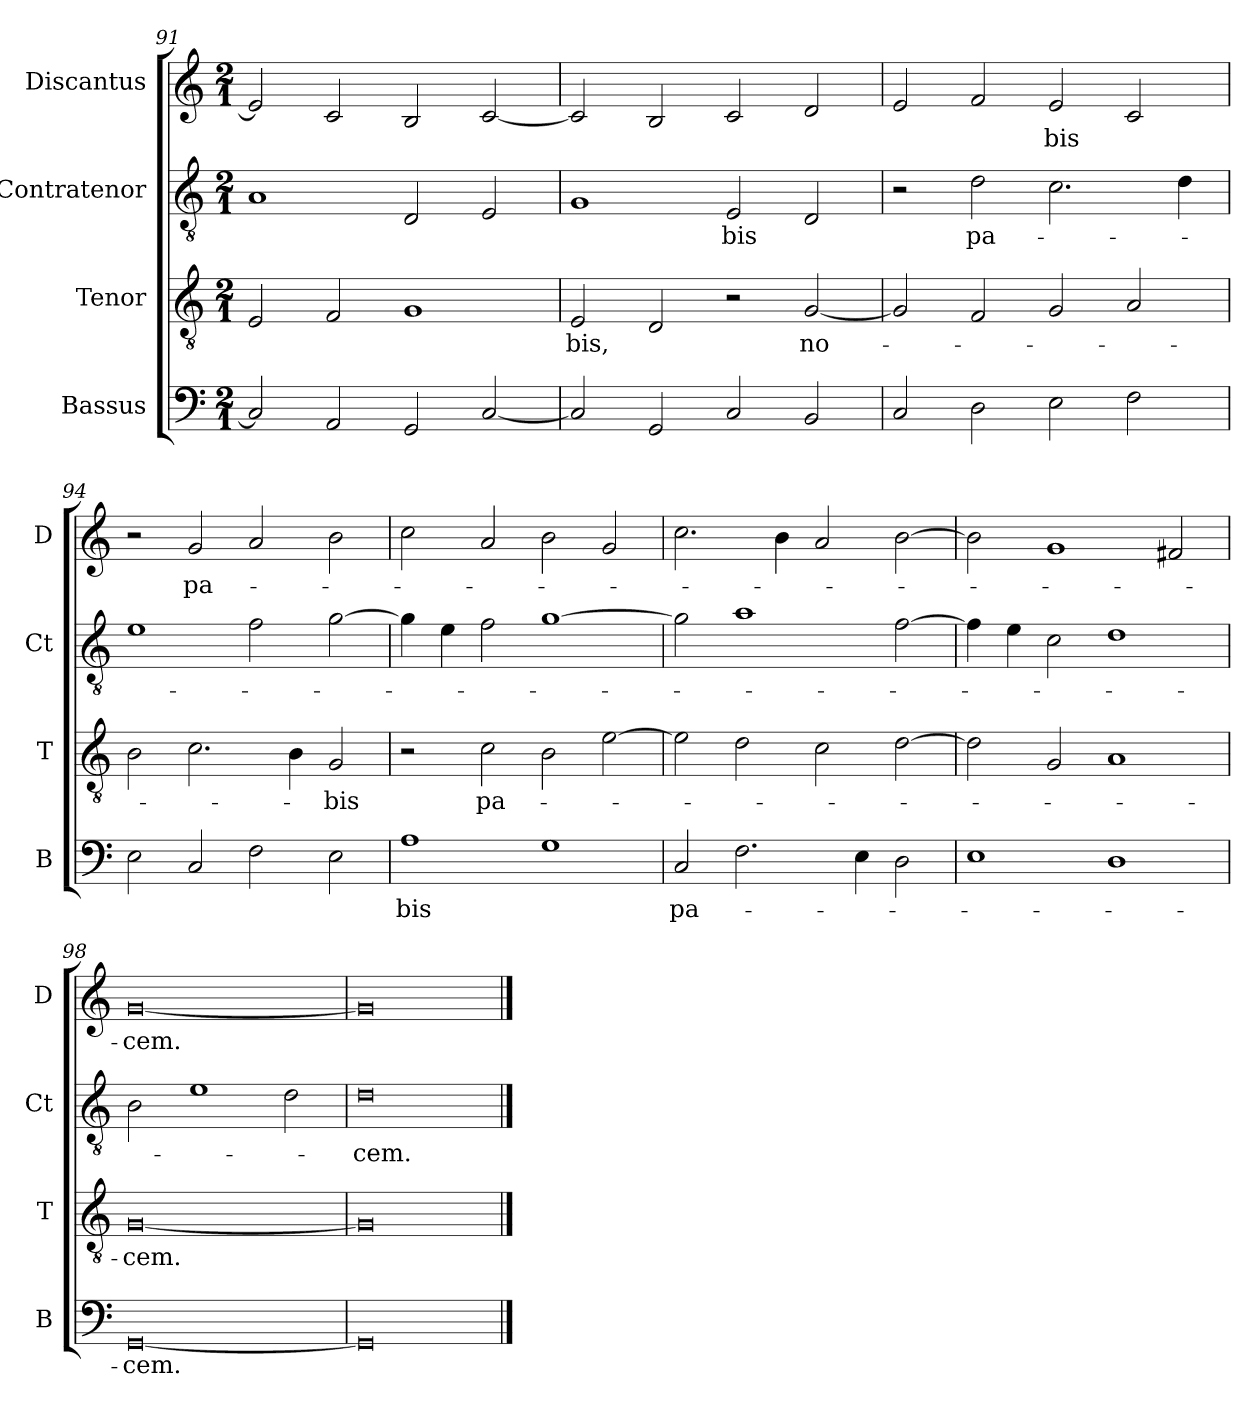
**kern	**text	**kern	**text	**kern	**text	**kern	**text
*part4	*part4	*part3	*part3	*part2	*part2	*part1	*part1
*staff4	*staff4	*staff3	*staff3	*staff2	*staff2	*staff1	*staff1
*I"Bassus	*	*I"Tenor	*	*I"Contratenor	*	*I"Discantus	*
*I'B	*	*I'T	*	*I'Ct	*	*I'D	*
*clefF4	*	*clefGv2	*	*clefGv2	*	*clefG2	*
*k[]	*	*k[]	*	*k[]	*	*k[]	*
*M2/1	*	*M2/1	*	*M2/1	*	*M2/1	*
=91	=91	=91	=91	=91	=91	=91	=91
2C/]	.	2E/	.	1A	.	2e/]	.
2AA/	.	2F/	.	.	.	2c/	.
2GG/	.	1G	.	2D/	.	2B/	.
[2C/	.	.	.	2E/	.	[2c/	.
=92	=92	=92	=92	=92	=92	=92	=92
2C/]	.	2E/	-bis,	1G	.	2c/]	.
2GG/	.	2D/	.	.	.	2B/	.
2C/	.	2r	.	2E/	-bis	2c/	.
2BB/	.	[2G/	no-	2D/	.	2d/	.
=93	=93	=93	=93	=93	=93	=93	=93
2C/	.	2G/]	.	2r	.	2e/	.
2D\	.	2F/	.	2d\	pa-	2f/	.
2E\	.	2G/	.	2.c\	.	2e/	-bis
2F\	.	2A/	.	.	.	2c/	.
.	.	.	.	4d\	.	.	.
=94	=94	=94	=94	=94	=94	=94	=94
2E\	.	2B\	.	1e	.	2r	.
2C/	.	2.c\	.	.	.	2g/	pa-
2F\	.	.	.	2f\	.	2a/	.
.	.	4B\	.	.	.	.	.
2E\	.	2G/	-bis	[2g\	.	2b\	.
=95	=95	=95	=95	=95	=95	=95	=95
1A	-bis	2r	.	4g\]	.	2cc\	.
.	.	.	.	4e\	.	.	.
.	.	2c\	pa-	2f\	.	2a/	.
1G	.	2B\	.	[1g	.	2b\	.
.	.	[2e\	.	.	.	2g/	.
=96	=96	=96	=96	=96	=96	=96	=96
2C/	pa-	2e\]	.	2g\]	.	2.cc\	.
2.F\	.	2d\	.	1a	.	.	.
.	.	.	.	.	.	4b\	.
.	.	2c\	.	.	.	2a/	.
4E\	.	.	.	.	.	.	.
2D\	.	[2d\	.	[2f\	.	[2b\	.
=97	=97	=97	=97	=97	=97	=97	=97
1E	.	2d\]	.	4f\]	.	2b\]	.
.	.	.	.	4e\	.	.	.
.	.	2G/	.	2c\	.	1g	.
1D	.	1A	.	1d	.	.	.
.	.	.	.	.	.	2f#X/	.
=98	=98	=98	=98	=98	=98	=98	=98
[0GG	-cem.	[0G	-cem.	2B\	.	[0g	-cem.
.	.	.	.	1e	.	.	.
.	.	.	.	2d\	.	.	.
=99	=99	=99	=99	=99	=99	=99	=99
0GG]	.	0G]	.	0d	-cem.	0g]	.
==	==	==	==	==	==	==	==
*-	*-	*-	*-	*-	*-	*-	*-
